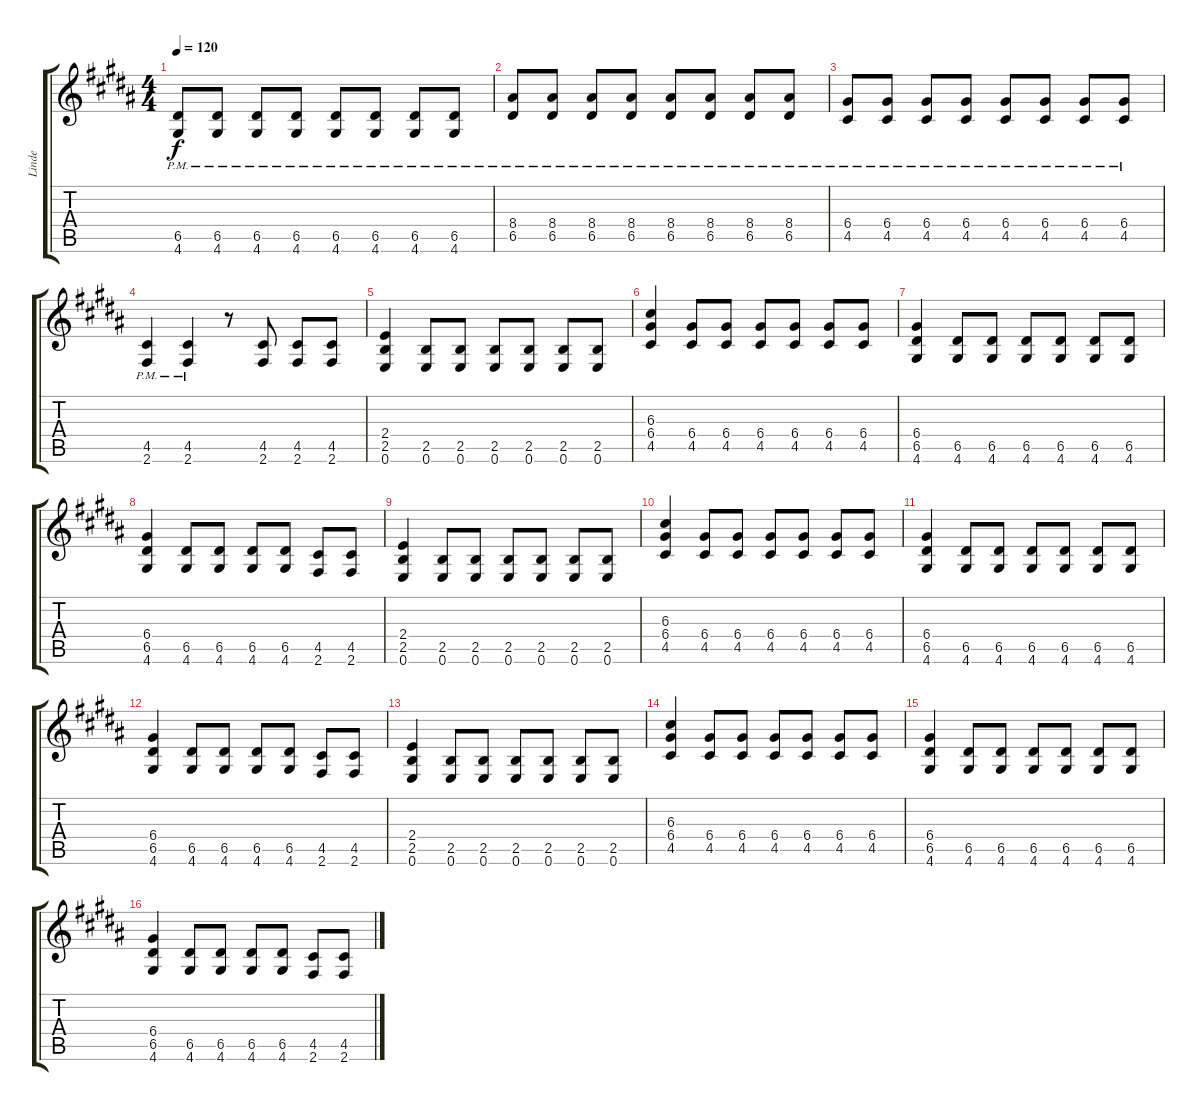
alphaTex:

\track ("Linde" "Linde") {instrument overdrivenguitar}
\staff {score tabs}
\tuning (E4 B3 G3 D3 A2 E2) {hide}
\ts (4 4)
\tempo 120
\clef g2
\ks b
(6.5{pm} 4.6{pm}).8{dy f volume 10 instrument overdrivenguitar} (6.5{pm} 4.6{pm}).8 (6.5{pm} 4.6{pm}).8 (6.5{pm} 4.6{pm}).8 (6.5{pm} 4.6{pm}).8 (6.5{pm} 4.6{pm}).8 (6.5{pm} 4.6{pm}).8 (6.5{pm} 4.6{pm}).8 |
(8.4{pm} 6.5{pm}).8 (8.4{pm} 6.5{pm}).8 (8.4{pm} 6.5{pm}).8 (8.4{pm} 6.5{pm}).8 (8.4{pm} 6.5{pm}).8 (8.4{pm} 6.5{pm}).8 (8.4{pm} 6.5{pm}).8 (8.4{pm} 6.5{pm}).8 |
(6.4{pm} 4.5{pm}).8 (6.4{pm} 4.5{pm}).8 (6.4{pm} 4.5{pm}).8 (6.4{pm} 4.5{pm}).8 (6.4{pm} 4.5{pm}).8 (6.4{pm} 4.5{pm}).8 (6.4{pm} 4.5{pm}).8 (6.4{pm} 4.5{pm}).8 |
(4.5{pm} 2.6{pm}).4{volume 13} (4.5{pm} 2.6{pm}).4 r.8 (4.5 2.6).8 (4.5 2.6).8 (4.5 2.6).8 |
(2.4 2.5 0.6).4 (2.5 0.6).8 (2.5 0.6).8 (2.5 0.6).8 (2.5 0.6).8 (2.5 0.6).8 (2.5 0.6).8 |
(6.3 6.4 4.5).4 (6.4 4.5).8 (6.4 4.5).8 (6.4 4.5).8 (6.4 4.5).8 (6.4 4.5).8 (6.4 4.5).8 |
(6.4 6.5 4.6).4 (6.5 4.6).8 (6.5 4.6).8 (6.5 4.6).8 (6.5 4.6).8 (6.5 4.6).8 (6.5 4.6).8 |
(6.4 6.5 4.6).4 (6.5 4.6).8 (6.5 4.6).8 (6.5 4.6).8 (6.5 4.6).8 (4.5 2.6).8 (4.5 2.6).8 |
(2.4 2.5 0.6).4 (2.5 0.6).8 (2.5 0.6).8 (2.5 0.6).8 (2.5 0.6).8 (2.5 0.6).8 (2.5 0.6).8 |
(6.3 6.4 4.5).4 (6.4 4.5).8 (6.4 4.5).8 (6.4 4.5).8 (6.4 4.5).8 (6.4 4.5).8 (6.4 4.5).8 |
(6.4 6.5 4.6).4 (6.5 4.6).8 (6.5 4.6).8 (6.5 4.6).8 (6.5 4.6).8 (6.5 4.6).8 (6.5 4.6).8 |
(6.4 6.5 4.6).4 (6.5 4.6).8 (6.5 4.6).8 (6.5 4.6).8 (6.5 4.6).8 (4.5 2.6).8 (4.5 2.6).8 |
(2.4 2.5 0.6).4 (2.5 0.6).8 (2.5 0.6).8 (2.5 0.6).8 (2.5 0.6).8 (2.5 0.6).8 (2.5 0.6).8 |
(6.3 6.4 4.5).4 (6.4 4.5).8 (6.4 4.5).8 (6.4 4.5).8 (6.4 4.5).8 (6.4 4.5).8 (6.4 4.5).8 |
(6.4 6.5 4.6).4 (6.5 4.6).8 (6.5 4.6).8 (6.5 4.6).8 (6.5 4.6).8 (6.5 4.6).8 (6.5 4.6).8 |
(6.4 6.5 4.6).4 (6.5 4.6).8 (6.5 4.6).8 (6.5 4.6).8 (6.5 4.6).8 (4.5 2.6).8 (4.5 2.6).8
